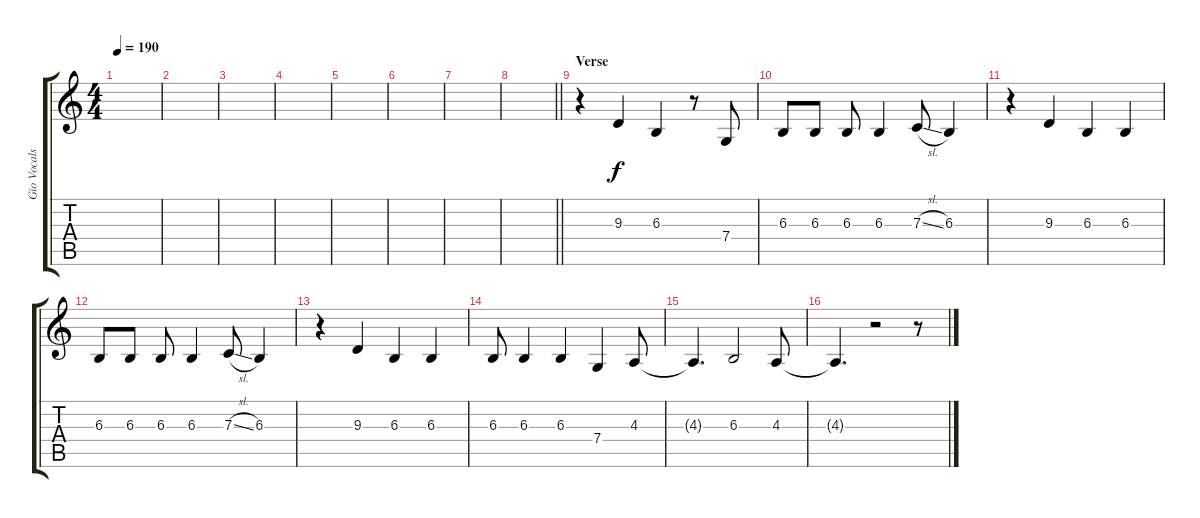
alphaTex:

\track ("Gio Vocals" "Gio Vocals") {instrument lead2sawtooth}
\staff {score tabs}
\tuning (D4 A3 F3 C3 G2 D2) {hide}
\ts (4 4)
\tempo 190
\clef g2
\ks c
|
|
|
|
|
|
|
\barLineRight lightlight
|
\section ("" "Verse ")
r.4 9.3.4 6.3.4 r.8 7.4.8 |
6.3.8 6.3.8 6.3.8 6.3.4 7.3{sl}.8 6.3.4 |
r.4 9.3.4 6.3.4 6.3.4 |
6.3.8 6.3.8 6.3.8 6.3.4 7.3{sl}.8 6.3.4 |
r.4 9.3.4 6.3.4 6.3.4 |
6.3.8 6.3.4 6.3.4 7.4.4 4.3.8 |
4.3{t}.4{d} 6.3.2 4.3.8 |
4.3{t}.4{d} r.2 r.8
